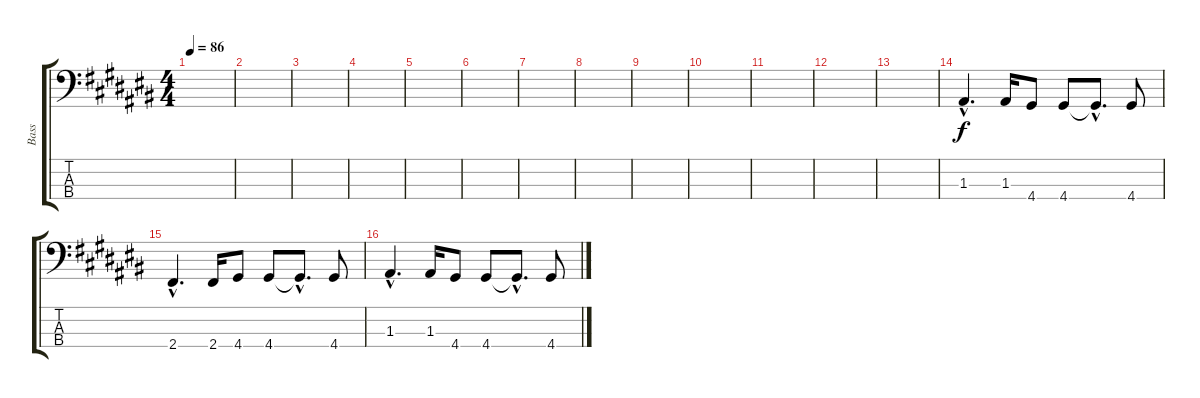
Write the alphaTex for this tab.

\track ("Bass" "Bass") {instrument electricbassfinger}
\staff {score tabs}
\tuning (G2 D2 A1 E1) {hide}
\ts (4 4)
\tempo 86
\clef f4
\ks c#
|
|
|
|
|
|
|
|
|
|
|
|
|
1.3{hac}.4{d} 1.3.16 4.4.8 4.4.8 4.4{hac t}.8{d} 4.4.8 |
2.4{hac}.4{d} 2.4.16 4.4.8 4.4.8 4.4{hac t}.8{d} 4.4.8 |
1.3{hac}.4{d} 1.3.16 4.4.8 4.4.8 4.4{hac t}.8{d} 4.4.8
